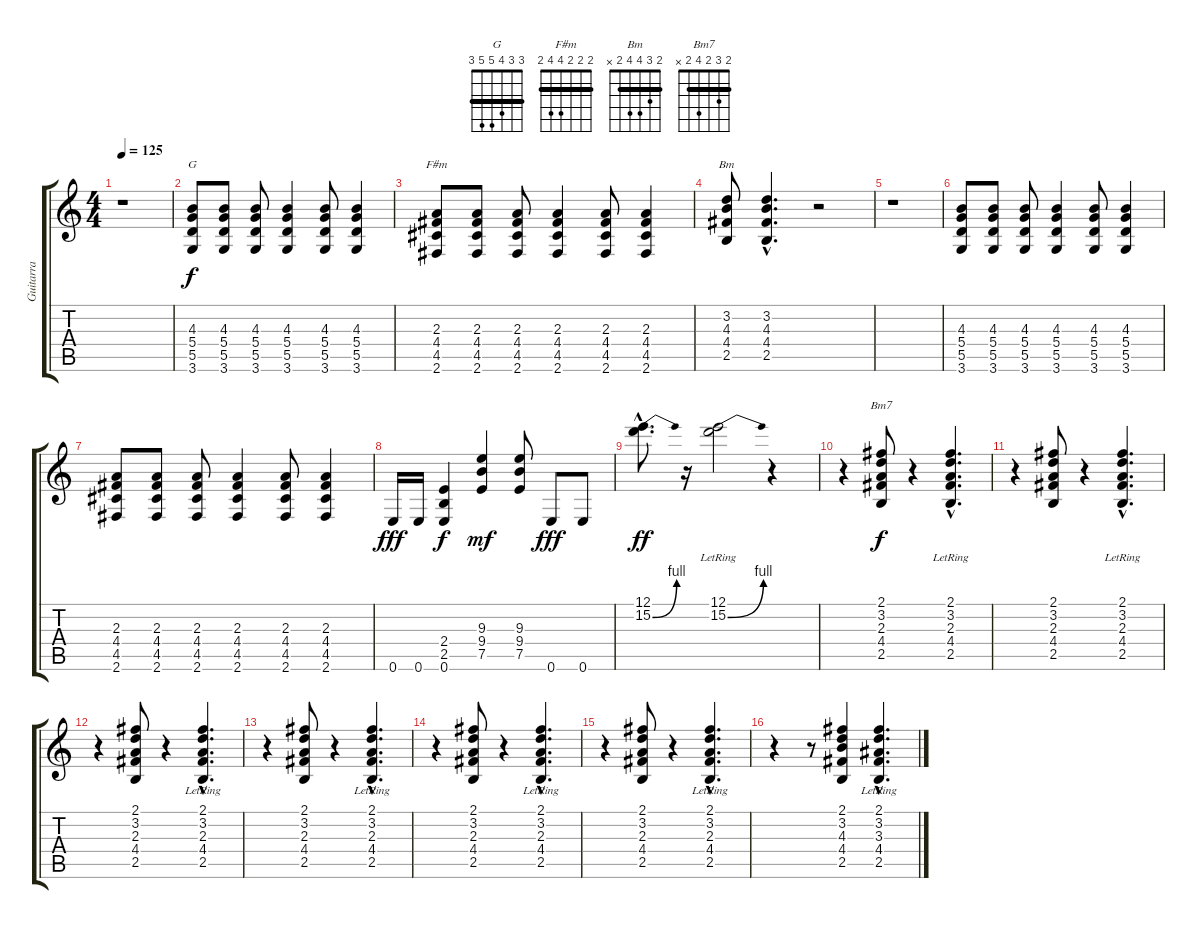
\track ("Guitarra" "Guitarra") {instrument electricguitarclean}
\staff {score tabs}
\tuning (E4 B3 G3 D3 A2 E2) {hide}
\chord ("G" 3 3 4 5 5 3) {barre 3}
\chord ("F#m" 2 2 2 4 4 2) {barre 2}
\chord ("Bm" 2 3 4 4 2 x) {barre 2}
\chord ("Bm7" 2 3 2 4 2 x) {barre 2}
\ts (4 4)
\tempo 125
\clef g2
\ks c
r.1{dy f} |
(4.3 5.4 5.5 3.6).8{ch "G"} (4.3 5.4 5.5 3.6).8 (4.3 5.4 5.5 3.6).8 (4.3 5.4 5.5 3.6).4 (4.3 5.4 5.5 3.6).8 (4.3 5.4 5.5 3.6).4 |
(2.3 4.4 4.5 2.6).8{ch "F#m"} (2.3 4.4 4.5 2.6).8 (2.3 4.4 4.5 2.6).8 (2.3 4.4 4.5 2.6).4 (2.3 4.4 4.5 2.6).8 (2.3 4.4 4.5 2.6).4 |
(3.2 4.3 4.4 2.5).8{ch "Bm"} (3.2{hac} 4.3{hac} 4.4{hac} 2.5{hac}).4{d} r.2 |
r.1 |
(4.3 5.4 5.5 3.6).8 (4.3 5.4 5.5 3.6).8 (4.3 5.4 5.5 3.6).8 (4.3 5.4 5.5 3.6).4 (4.3 5.4 5.5 3.6).8 (4.3 5.4 5.5 3.6).4 |
(2.3 4.4 4.5 2.6).8 (2.3 4.4 4.5 2.6).8 (2.3 4.4 4.5 2.6).8 (2.3 4.4 4.5 2.6).4 (2.3 4.4 4.5 2.6).8 (2.3 4.4 4.5 2.6).4 |
0.6.16{dy fff volume 10 instrument overdrivenguitar} 0.6.16 (2.4 2.5 0.6).4{dy f} (9.3 9.4 7.5).4{dy mf} (9.3 9.4 7.5).8 0.6.8{dy fff} 0.6.8 |
(12.1{hac} 15.2{be (bend 0 0 60 4) hac}).8{d dy ff volume 9 instrument overdrivenguitar} r.16 (12.1{lr} 15.2{be (bend 0 0 60 4)}).2 r.4 |
r.4{volume 8 instrument electricguitarclean} (2.1 3.2 2.3 4.4 2.5).8{ch "Bm7" dy f} r.4 (2.1{hac} 3.2{hac lr} 2.3{hac lr} 4.4{hac lr} 2.5{hac}).4{d} |
r.4 (2.1 3.2 2.3 4.4 2.5).8 r.4 (2.1{hac} 3.2{hac lr} 2.3{hac lr} 4.4{hac lr} 2.5{hac}).4{d} |
r.4 (2.1 3.2 2.3 4.4 2.5).8 r.4 (2.1{hac} 3.2{hac lr} 2.3{hac lr} 4.4{hac lr} 2.5{hac}).4{d} |
r.4 (2.1 3.2 2.3 4.4 2.5).8 r.4 (2.1{hac} 3.2{hac lr} 2.3{hac lr} 4.4{hac lr} 2.5{hac}).4{d} |
r.4 (2.1 3.2 2.3 4.4 2.5).8 r.4 (2.1{hac} 3.2{hac lr} 2.3{hac lr} 4.4{hac lr} 2.5{hac}).4{d} |
r.4 (2.1 3.2 2.3 4.4 2.5).8 r.4 (2.1{hac} 3.2{hac lr} 2.3{hac lr} 4.4{hac lr} 2.5{hac}).4{d} |
r.4 r.8 (2.1 3.2 4.3 4.4 2.5).4 (2.1{hac} 3.2{hac lr} 3.3{hac lr} 4.4{hac} 2.5{hac}).4{d}
